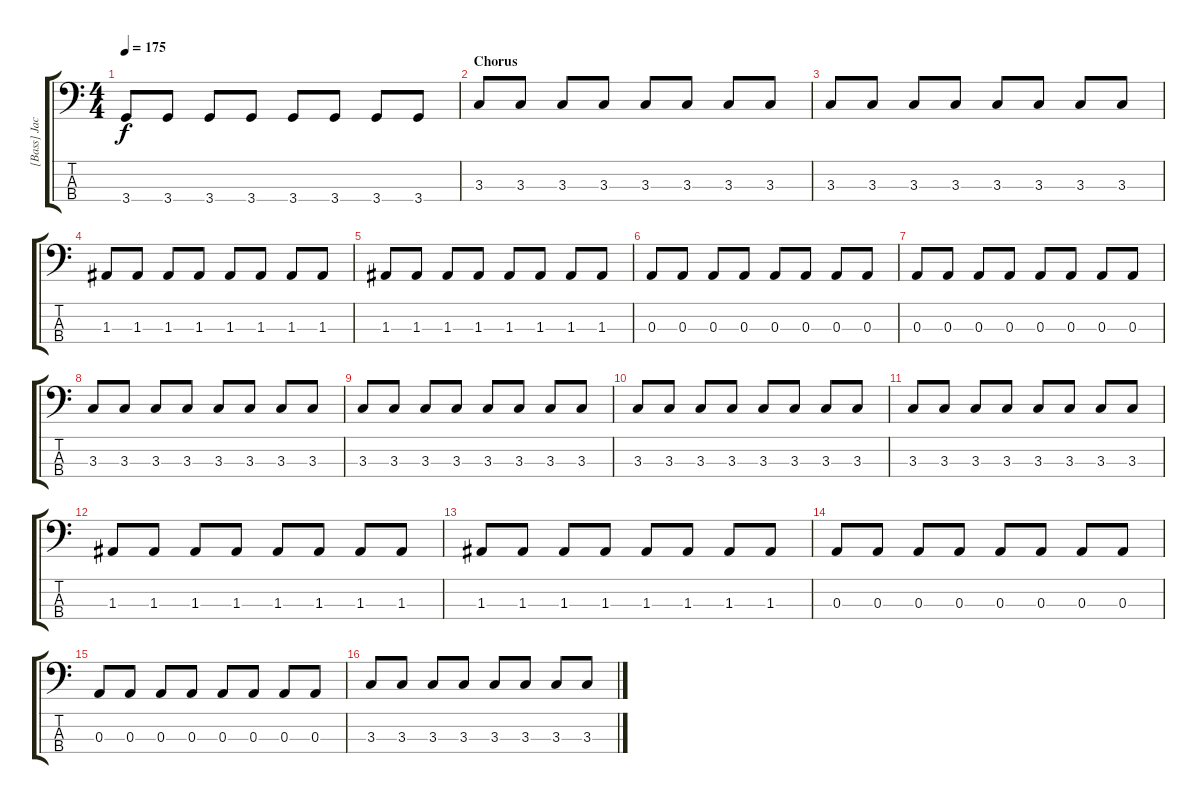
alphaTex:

\track ("[Bass] Jack Tankersley" "[Bass] Jac") {instrument electricbasspick}
\staff {score tabs}
\tuning (G2 D2 A1 E1) {hide}
\ts (4 4)
\tempo 175
\clef f4
\ks c
3.4.8{dy f} 3.4.8 3.4.8 3.4.8 3.4.8 3.4.8 3.4.8 3.4.8 |
\section ("" "Chorus")
3.3.8 3.3.8 3.3.8 3.3.8 3.3.8 3.3.8 3.3.8 3.3.8 |
3.3.8 3.3.8 3.3.8 3.3.8 3.3.8 3.3.8 3.3.8 3.3.8 |
1.3.8 1.3.8 1.3.8 1.3.8 1.3.8 1.3.8 1.3.8 1.3.8 |
1.3.8 1.3.8 1.3.8 1.3.8 1.3.8 1.3.8 1.3.8 1.3.8 |
0.3.8 0.3.8 0.3.8 0.3.8 0.3.8 0.3.8 0.3.8 0.3.8 |
0.3.8 0.3.8 0.3.8 0.3.8 0.3.8 0.3.8 0.3.8 0.3.8 |
3.3.8 3.3.8 3.3.8 3.3.8 3.3.8 3.3.8 3.3.8 3.3.8 |
3.3.8 3.3.8 3.3.8 3.3.8 3.3.8 3.3.8 3.3.8 3.3.8 |
3.3.8 3.3.8 3.3.8 3.3.8 3.3.8 3.3.8 3.3.8 3.3.8 |
3.3.8 3.3.8 3.3.8 3.3.8 3.3.8 3.3.8 3.3.8 3.3.8 |
1.3.8 1.3.8 1.3.8 1.3.8 1.3.8 1.3.8 1.3.8 1.3.8 |
1.3.8 1.3.8 1.3.8 1.3.8 1.3.8 1.3.8 1.3.8 1.3.8 |
0.3.8 0.3.8 0.3.8 0.3.8 0.3.8 0.3.8 0.3.8 0.3.8 |
0.3.8 0.3.8 0.3.8 0.3.8 0.3.8 0.3.8 0.3.8 0.3.8 |
3.3.8 3.3.8 3.3.8 3.3.8 3.3.8 3.3.8 3.3.8 3.3.8
